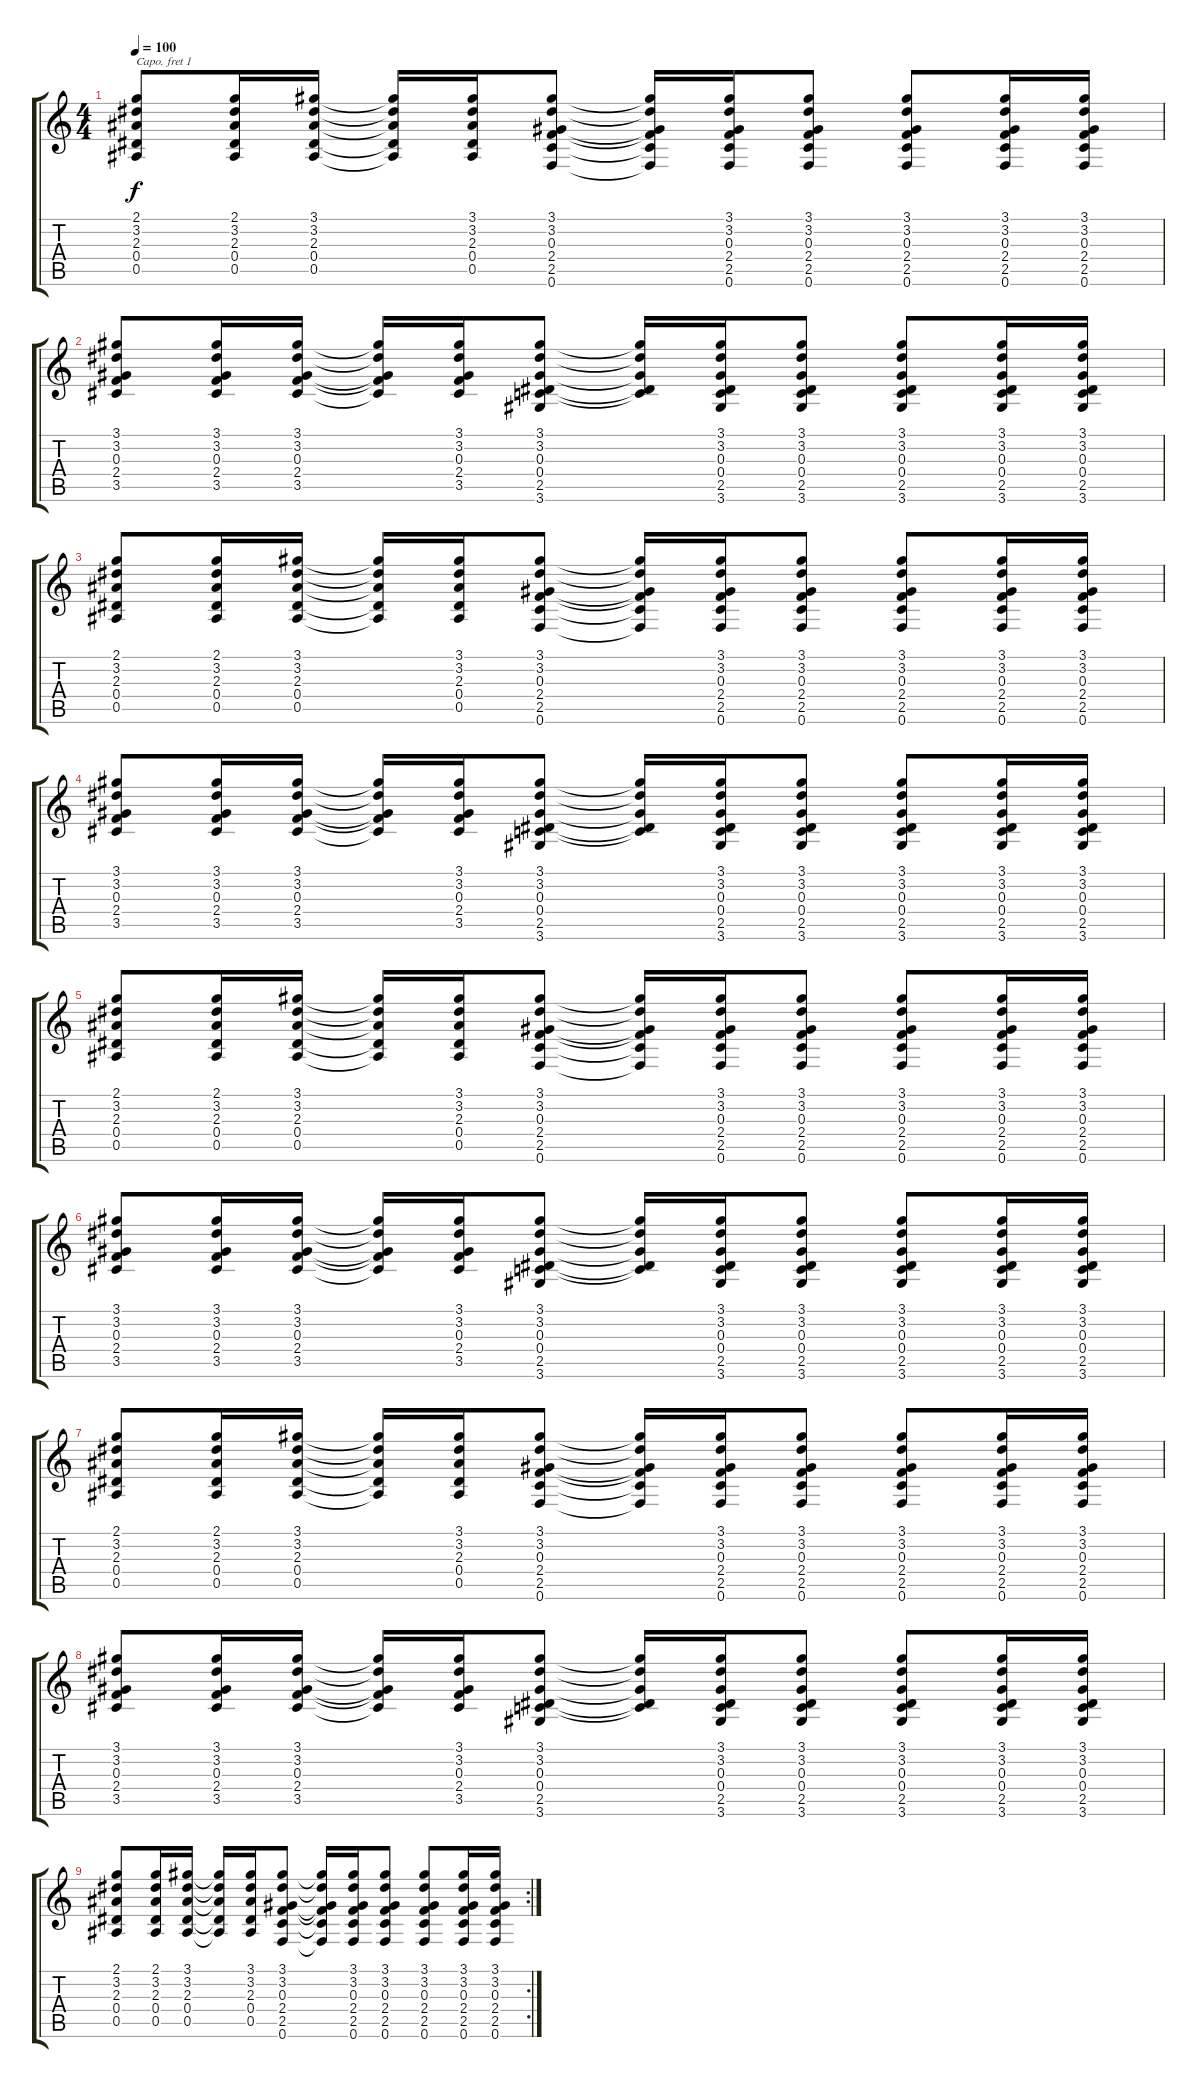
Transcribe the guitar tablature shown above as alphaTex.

\track "" {instrument acousticguitarsteel}
\staff {score tabs}
\capo 1
\tuning (E4 B3 G3 D3 A2 E2) {hide}
\ts (4 4)
\tempo 100
\clef g2
\ks c
(2.1 3.2 2.3 0.4 0.5).8{dy f} (2.1 3.2 2.3 0.4 0.5).16 (3.1 3.2 2.3 0.4 0.5).16 (3.1{t} 3.2{t} 2.3{t} 0.4{t} 0.5{t}).16 (3.1 3.2 2.3 0.4 0.5).16 (3.1 3.2 0.3 2.4 2.5 0.6).8 (3.1{t} 3.2{t} 0.3{t} 2.4{t} 2.5{t} 0.6{t}).16 (3.1 3.2 0.3 2.4 2.5 0.6).16 (3.1 3.2 0.3 2.4 2.5 0.6).8 (3.1 3.2 0.3 2.4 2.5 0.6).8 (3.1 3.2 0.3 2.4 2.5 0.6).16 (3.1 3.2 0.3 2.4 2.5 0.6).16 |
(3.1 3.2 0.3 2.4 3.5).8 (3.1 3.2 0.3 2.4 3.5).16 (3.1 3.2 0.3 2.4 3.5).16 (3.1{t} 3.2{t} 0.3{t} 2.4{t} 3.5{t}).16 (3.1 3.2 0.3 2.4 3.5).16 (3.1 3.2 0.3 0.4 2.5 3.6).8 (3.1{t} 3.2{t} 0.3{t} 0.4{t} 2.5{t}).16 (3.1 3.2 0.3 0.4 2.5 3.6).16 (3.1 3.2 0.3 0.4 2.5 3.6).8 (3.1 3.2 0.3 0.4 2.5 3.6).8 (3.1 3.2 0.3 0.4 2.5 3.6).16 (3.1 3.2 0.3 0.4 2.5 3.6).16 |
(2.1 3.2 2.3 0.4 0.5).8 (2.1 3.2 2.3 0.4 0.5).16 (3.1 3.2 2.3 0.4 0.5).16 (3.1{t} 3.2{t} 2.3{t} 0.4{t} 0.5{t}).16 (3.1 3.2 2.3 0.4 0.5).16 (3.1 3.2 0.3 2.4 2.5 0.6).8 (3.1{t} 3.2{t} 0.3{t} 2.4{t} 2.5{t} 0.6{t}).16 (3.1 3.2 0.3 2.4 2.5 0.6).16 (3.1 3.2 0.3 2.4 2.5 0.6).8 (3.1 3.2 0.3 2.4 2.5 0.6).8 (3.1 3.2 0.3 2.4 2.5 0.6).16 (3.1 3.2 0.3 2.4 2.5 0.6).16 |
(3.1 3.2 0.3 2.4 3.5).8 (3.1 3.2 0.3 2.4 3.5).16 (3.1 3.2 0.3 2.4 3.5).16 (3.1{t} 3.2{t} 0.3{t} 2.4{t} 3.5{t}).16 (3.1 3.2 0.3 2.4 3.5).16 (3.1 3.2 0.3 0.4 2.5 3.6).8 (3.1{t} 3.2{t} 0.3{t} 0.4{t} 2.5{t}).16 (3.1 3.2 0.3 0.4 2.5 3.6).16 (3.1 3.2 0.3 0.4 2.5 3.6).8 (3.1 3.2 0.3 0.4 2.5 3.6).8 (3.1 3.2 0.3 0.4 2.5 3.6).16 (3.1 3.2 0.3 0.4 2.5 3.6).16 |
(2.1 3.2 2.3 0.4 0.5).8 (2.1 3.2 2.3 0.4 0.5).16 (3.1 3.2 2.3 0.4 0.5).16 (3.1{t} 3.2{t} 2.3{t} 0.4{t} 0.5{t}).16 (3.1 3.2 2.3 0.4 0.5).16 (3.1 3.2 0.3 2.4 2.5 0.6).8 (3.1{t} 3.2{t} 0.3{t} 2.4{t} 2.5{t} 0.6{t}).16 (3.1 3.2 0.3 2.4 2.5 0.6).16 (3.1 3.2 0.3 2.4 2.5 0.6).8 (3.1 3.2 0.3 2.4 2.5 0.6).8 (3.1 3.2 0.3 2.4 2.5 0.6).16 (3.1 3.2 0.3 2.4 2.5 0.6).16 |
(3.1 3.2 0.3 2.4 3.5).8 (3.1 3.2 0.3 2.4 3.5).16 (3.1 3.2 0.3 2.4 3.5).16 (3.1{t} 3.2{t} 0.3{t} 2.4{t} 3.5{t}).16 (3.1 3.2 0.3 2.4 3.5).16 (3.1 3.2 0.3 0.4 2.5 3.6).8 (3.1{t} 3.2{t} 0.3{t} 0.4{t} 2.5{t}).16 (3.1 3.2 0.3 0.4 2.5 3.6).16 (3.1 3.2 0.3 0.4 2.5 3.6).8 (3.1 3.2 0.3 0.4 2.5 3.6).8 (3.1 3.2 0.3 0.4 2.5 3.6).16 (3.1 3.2 0.3 0.4 2.5 3.6).16 |
(2.1 3.2 2.3 0.4 0.5).8 (2.1 3.2 2.3 0.4 0.5).16 (3.1 3.2 2.3 0.4 0.5).16 (3.1{t} 3.2{t} 2.3{t} 0.4{t} 0.5{t}).16 (3.1 3.2 2.3 0.4 0.5).16 (3.1 3.2 0.3 2.4 2.5 0.6).8 (3.1{t} 3.2{t} 0.3{t} 2.4{t} 2.5{t} 0.6{t}).16 (3.1 3.2 0.3 2.4 2.5 0.6).16 (3.1 3.2 0.3 2.4 2.5 0.6).8 (3.1 3.2 0.3 2.4 2.5 0.6).8 (3.1 3.2 0.3 2.4 2.5 0.6).16 (3.1 3.2 0.3 2.4 2.5 0.6).16 |
(3.1 3.2 0.3 2.4 3.5).8 (3.1 3.2 0.3 2.4 3.5).16 (3.1 3.2 0.3 2.4 3.5).16 (3.1{t} 3.2{t} 0.3{t} 2.4{t} 3.5{t}).16 (3.1 3.2 0.3 2.4 3.5).16 (3.1 3.2 0.3 0.4 2.5 3.6).8 (3.1{t} 3.2{t} 0.3{t} 0.4{t} 2.5{t}).16 (3.1 3.2 0.3 0.4 2.5 3.6).16 (3.1 3.2 0.3 0.4 2.5 3.6).8 (3.1 3.2 0.3 0.4 2.5 3.6).8 (3.1 3.2 0.3 0.4 2.5 3.6).16 (3.1 3.2 0.3 0.4 2.5 3.6).16 |
\rc 2
(2.1 3.2 2.3 0.4 0.5).8 (2.1 3.2 2.3 0.4 0.5).16 (3.1 3.2 2.3 0.4 0.5).16 (3.1{t} 3.2{t} 2.3{t} 0.4{t} 0.5{t}).16 (3.1 3.2 2.3 0.4 0.5).16 (3.1 3.2 0.3 2.4 2.5 0.6).8 (3.1{t} 3.2{t} 0.3{t} 2.4{t} 2.5{t} 0.6{t}).16 (3.1 3.2 0.3 2.4 2.5 0.6).16 (3.1 3.2 0.3 2.4 2.5 0.6).8 (3.1 3.2 0.3 2.4 2.5 0.6).8 (3.1 3.2 0.3 2.4 2.5 0.6).16 (3.1 3.2 0.3 2.4 2.5 0.6).16
